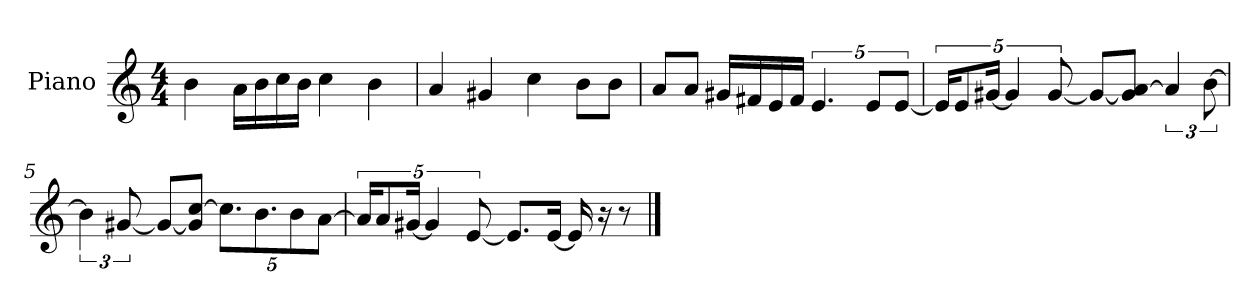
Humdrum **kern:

**kern
*part1
*staff1
*I"Piano
*I'P-no
*clefG2
*k[]
*M4/4
*MM90
=1
4b\
16a\LL
16b\
16cc\
16b\JJ
4cc\
4b\
=2
4a/
4g#X/
4cc\
8b\L
8b\J
=3
8a/L
8a/J
16g#X/LL
16f#X/
16e/
16f#/JJ
5.e/
10e/L
[10e/J
=4
20e/KL]
10e/
[20g#X/Jk
5g#/]
[10g#/
8g#/L_
8g#/] [8a/J
6a/]
[12b\
!!LO:LB:g=z
=5
6b\]
[12g#X/
8g#/L_
8g#/] [8cc/J
*Xbrackettup
10.cc\L]
10.b\
10b\
[10a\J
=6
*brackettup
20a/KL]
10a/
[20g#X/Jk
5g#/]
[10e/
8.e/L]
[16e/Jk
16e/]
16r
8r
==
*-
